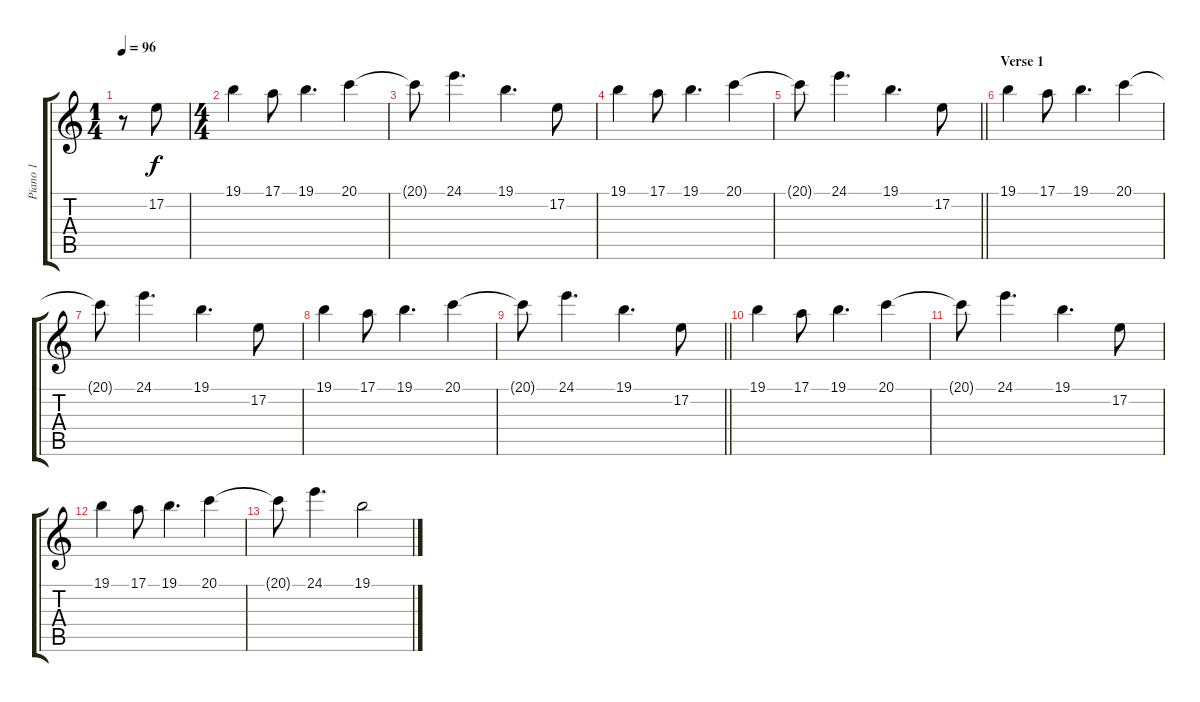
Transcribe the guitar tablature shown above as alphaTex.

\track ("Piano 1" "Piano 1") {instrument acousticgrandpiano}
\staff {score tabs}
\tuning (E4 B3 G3 D3 A2 E2) {hide}
\ts (1 4)
\tempo 96
\clef g2
\ks c
r.8{dy f instrument acousticgrandpiano} 17.2.8 |
\ts (4 4)
19.1.4 17.1.8 19.1.4{d} 20.1.4 |
20.1{t}.8 24.1.4{d} 19.1.4{d} 17.2.8 |
19.1.4 17.1.8 19.1.4{d} 20.1.4 |
\barLineRight lightlight
20.1{t}.8 24.1.4{d} 19.1.4{d} 17.2.8 |
\section ("" "Verse 1")
19.1.4 17.1.8 19.1.4{d} 20.1.4 |
20.1{t}.8 24.1.4{d} 19.1.4{d} 17.2.8 |
19.1.4 17.1.8 19.1.4{d} 20.1.4 |
\barLineRight lightlight
20.1{t}.8 24.1.4{d} 19.1.4{d} 17.2.8 |
19.1.4 17.1.8 19.1.4{d} 20.1.4 |
20.1{t}.8 24.1.4{d} 19.1.4{d} 17.2.8 |
19.1.4 17.1.8 19.1.4{d} 20.1.4 |
20.1{t}.8 24.1.4{d} 19.1.2
